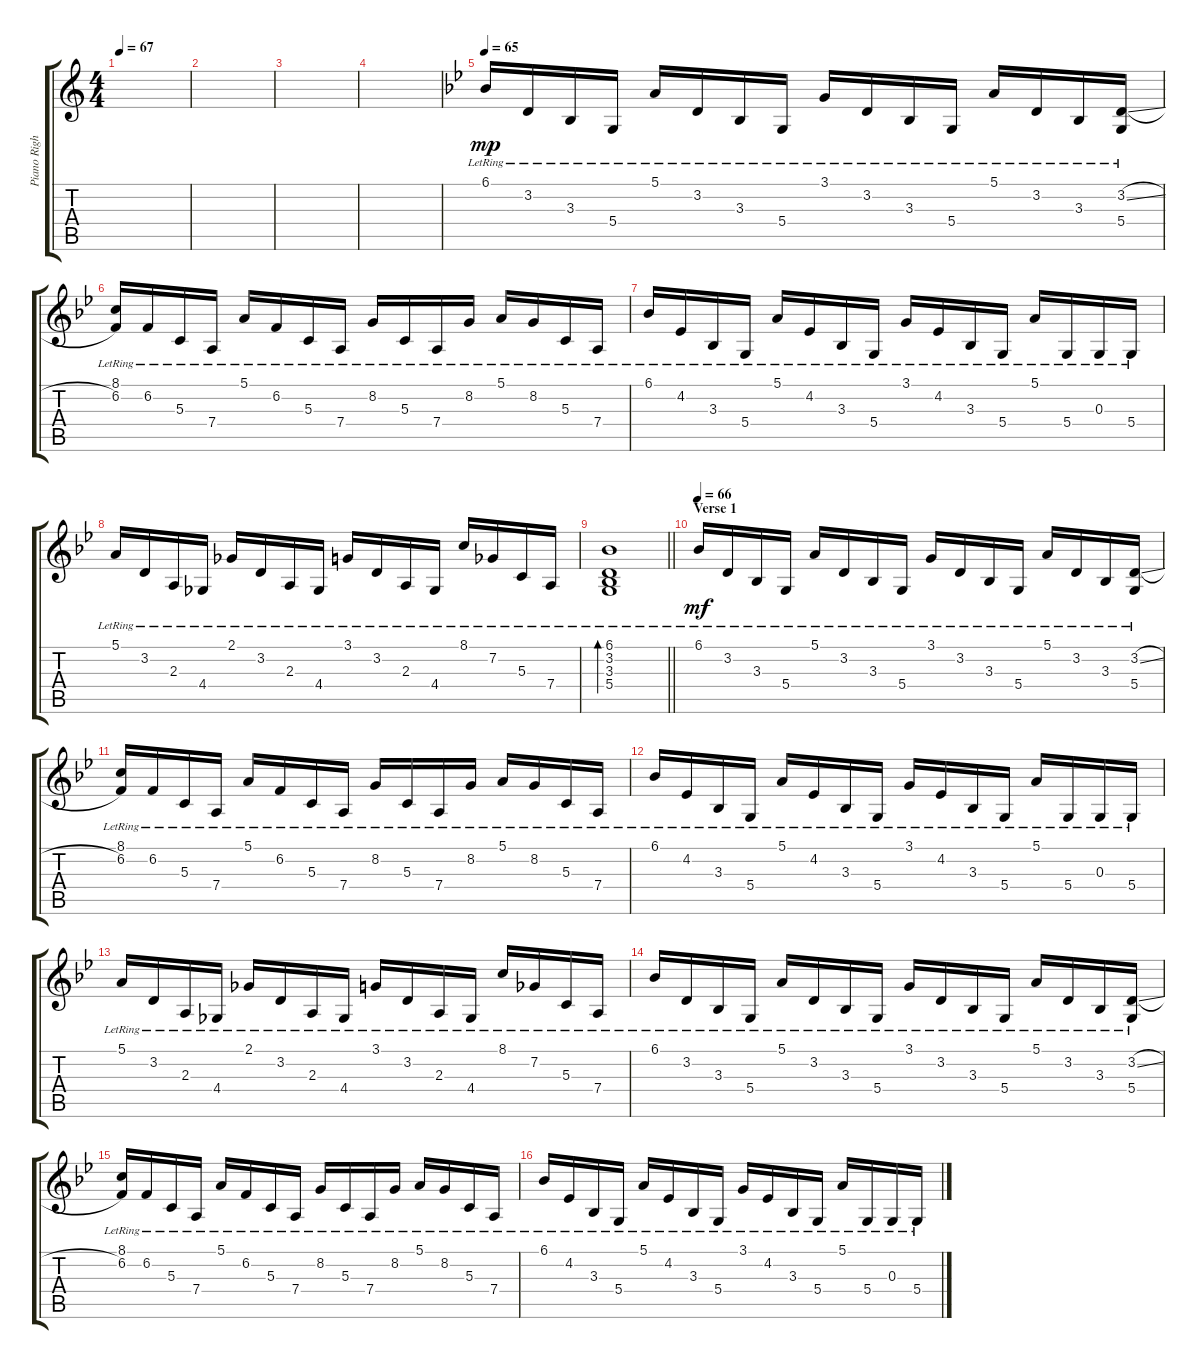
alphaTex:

\track ("Piano Right" "Piano Righ") {instrument brightacousticpiano}
\staff {score tabs}
\tuning (E4 B3 G3 D3 A2 D2) {hide}
\ts (4 4)
\tempo 67
\clef g2
\ks c
|
|
|
|
\tempo 65
\ks bb
6.1{lr}.16{dy mp volume 14} 3.2{lr}.16 3.3{lr}.16 5.4{lr}.16 5.1{lr}.16 3.2{lr}.16 3.3{lr}.16 5.4{lr}.16 3.1{lr}.16 3.2{lr}.16 3.3{lr}.16 5.4{lr}.16 5.1{lr}.16 3.2{lr}.16 3.3{lr}.16 (3.2{sl lr} 5.4{lr}).16 |
(8.1{lr} 6.2{lr}).16 6.2{lr}.16 5.3{lr}.16 7.4{lr}.16 5.1{lr}.16 6.2{lr}.16 5.3{lr}.16 7.4{lr}.16 8.2{lr}.16 5.3{lr}.16 7.4{lr}.16 8.2{lr}.16 5.1{lr}.16 8.2{lr}.16 5.3{lr}.16 7.4{lr}.16 |
6.1{lr}.16 4.2{lr}.16 3.3{lr}.16 5.4{lr}.16 5.1{lr}.16 4.2{lr}.16 3.3{lr}.16 5.4{lr}.16 3.1{lr}.16 4.2{lr}.16 3.3{lr}.16 5.4{lr}.16 5.1{lr}.16 5.4{lr}.16 0.3{lr}.16 5.4{lr}.16 |
5.1{lr}.16 3.2{lr}.16 2.3{lr}.16 4.4{lr}.16 2.1{lr}.16 3.2{lr}.16 2.3{lr}.16 4.4{lr}.16 3.1{lr}.16 3.2{lr}.16 2.3{lr}.16 4.4{lr}.16 8.1{lr}.16 7.2{lr}.16 5.3{lr}.16 7.4{lr}.16 |
\barLineRight lightlight
(6.1{lr} 3.2{lr} 3.3{lr} 5.4{lr}).1{bd 30} |
\section ("" "Verse 1")
\tempo 66
6.1{lr}.16{dy mf} 3.2{lr}.16 3.3{lr}.16 5.4{lr}.16 5.1{lr}.16 3.2{lr}.16 3.3{lr}.16 5.4{lr}.16 3.1{lr}.16 3.2{lr}.16 3.3{lr}.16 5.4{lr}.16 5.1{lr}.16 3.2{lr}.16 3.3{lr}.16 (3.2{sl lr} 5.4{lr}).16 |
(8.1{lr} 6.2{lr}).16 6.2{lr}.16 5.3{lr}.16 7.4{lr}.16 5.1{lr}.16 6.2{lr}.16 5.3{lr}.16 7.4{lr}.16 8.2{lr}.16 5.3{lr}.16 7.4{lr}.16 8.2{lr}.16 5.1{lr}.16 8.2{lr}.16 5.3{lr}.16 7.4{lr}.16 |
6.1{lr}.16 4.2{lr}.16 3.3{lr}.16 5.4{lr}.16 5.1{lr}.16 4.2{lr}.16 3.3{lr}.16 5.4{lr}.16 3.1{lr}.16 4.2{lr}.16 3.3{lr}.16 5.4{lr}.16 5.1{lr}.16 5.4{lr}.16 0.3{lr}.16 5.4{lr}.16 |
5.1{lr}.16 3.2{lr}.16 2.3{lr}.16 4.4{lr}.16 2.1{lr}.16 3.2{lr}.16 2.3{lr}.16 4.4{lr}.16 3.1{lr}.16 3.2{lr}.16 2.3{lr}.16 4.4{lr}.16 8.1{lr}.16 7.2{lr}.16 5.3{lr}.16 7.4{lr}.16 |
6.1{lr}.16 3.2{lr}.16 3.3{lr}.16 5.4{lr}.16 5.1{lr}.16 3.2{lr}.16 3.3{lr}.16 5.4{lr}.16 3.1{lr}.16 3.2{lr}.16 3.3{lr}.16 5.4{lr}.16 5.1{lr}.16 3.2{lr}.16 3.3{lr}.16 (3.2{sl lr} 5.4{lr}).16 |
(8.1{lr} 6.2{lr}).16 6.2{lr}.16 5.3{lr}.16 7.4{lr}.16 5.1{lr}.16 6.2{lr}.16 5.3{lr}.16 7.4{lr}.16 8.2{lr}.16 5.3{lr}.16 7.4{lr}.16 8.2{lr}.16 5.1{lr}.16 8.2{lr}.16 5.3{lr}.16 7.4{lr}.16 |
6.1{lr}.16 4.2{lr}.16 3.3{lr}.16 5.4{lr}.16 5.1{lr}.16 4.2{lr}.16 3.3{lr}.16 5.4{lr}.16 3.1{lr}.16 4.2{lr}.16 3.3{lr}.16 5.4{lr}.16 5.1{lr}.16 5.4{lr}.16 0.3{lr}.16 5.4{lr}.16
